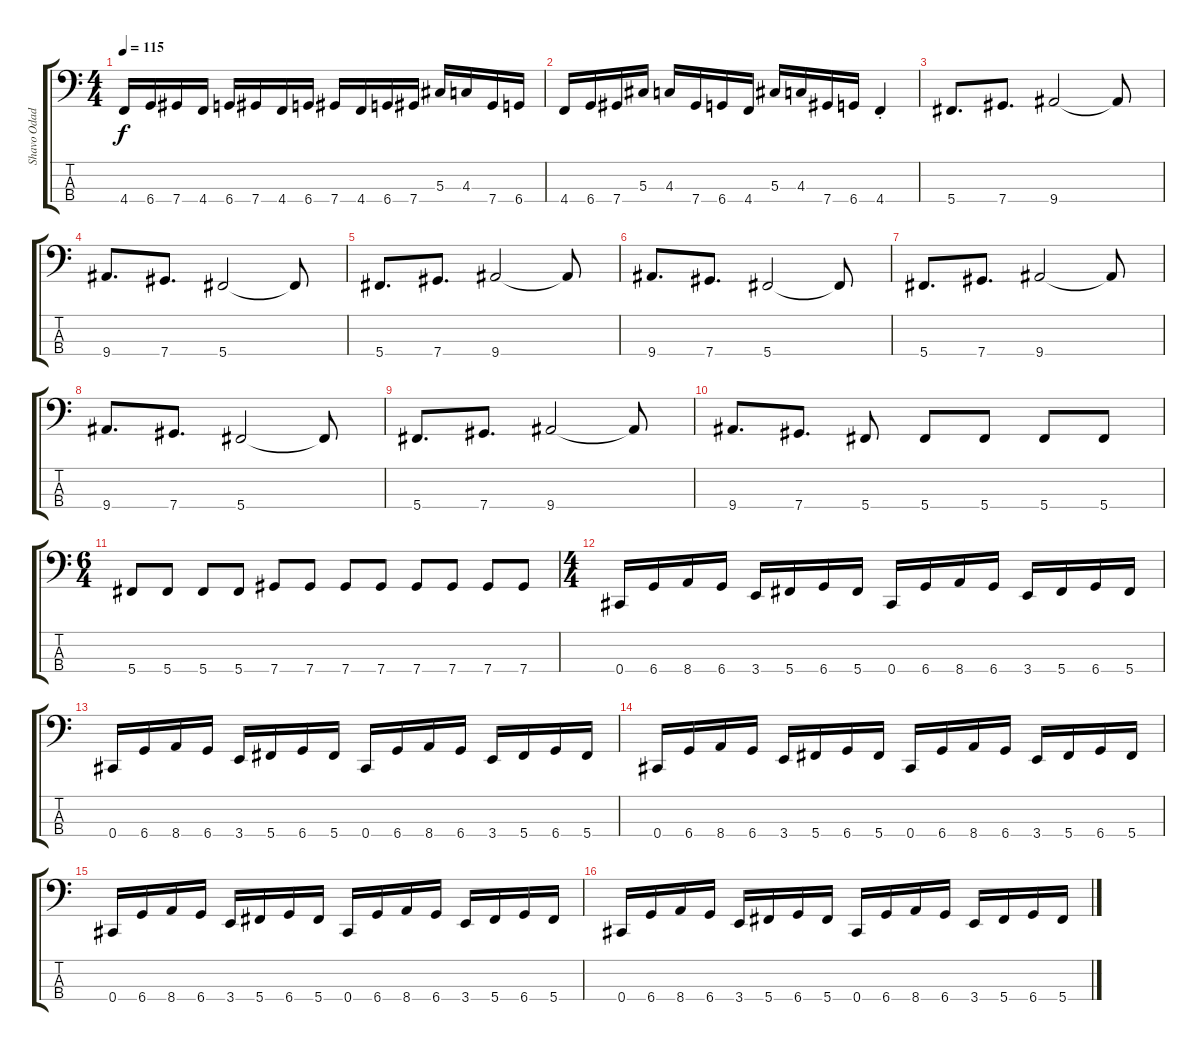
\track ("Shavo Odadjian (Bass)" "Shavo Odad") {instrument electricbassfinger}
\staff {score tabs}
\tuning (Gb2 Db2 Ab1 Db1) {hide}
\ts (4 4)
\tempo 115
\clef f4
\ks c
4.4.16{dy f} 6.4.16 7.4.16 4.4.16 6.4.16 7.4.16 4.4.16 6.4.16 7.4.16 4.4.16 6.4.16 7.4.16 5.3.16 4.3.16 7.4.16 6.4.16 |
4.4.16 6.4.16 7.4.16 5.3.16 4.3.16 7.4.16 6.4.16 4.4.16 5.3.16 4.3.16 7.4.16 6.4.16 4.4{st}.4 |
5.4.8{d} 7.4.8{d} 9.4.2 9.4{t}.8 |
9.4.8{d} 7.4.8{d} 5.4.2 5.4{t}.8 |
5.4.8{d} 7.4.8{d} 9.4.2 9.4{t}.8 |
9.4.8{d} 7.4.8{d} 5.4.2 5.4{t}.8 |
5.4.8{d} 7.4.8{d} 9.4.2 9.4{t}.8 |
9.4.8{d} 7.4.8{d} 5.4.2 5.4{t}.8 |
5.4.8{d} 7.4.8{d} 9.4.2 9.4{t}.8 |
9.4.8{d} 7.4.8{d} 5.4.8 5.4.8 5.4.8 5.4.8 5.4.8 |
\ts (6 4)
5.4.8 5.4.8 5.4.8 5.4.8 7.4.8 7.4.8 7.4.8 7.4.8 7.4.8 7.4.8 7.4.8 7.4.8 |
\ts (4 4)
0.4.16 6.4.16 8.4.16 6.4.16 3.4.16 5.4.16 6.4.16 5.4.16 0.4.16 6.4.16 8.4.16 6.4.16 3.4.16 5.4.16 6.4.16 5.4.16 |
0.4.16 6.4.16 8.4.16 6.4.16 3.4.16 5.4.16 6.4.16 5.4.16 0.4.16 6.4.16 8.4.16 6.4.16 3.4.16 5.4.16 6.4.16 5.4.16 |
0.4.16 6.4.16 8.4.16 6.4.16 3.4.16 5.4.16 6.4.16 5.4.16 0.4.16 6.4.16 8.4.16 6.4.16 3.4.16 5.4.16 6.4.16 5.4.16 |
0.4.16 6.4.16 8.4.16 6.4.16 3.4.16 5.4.16 6.4.16 5.4.16 0.4.16 6.4.16 8.4.16 6.4.16 3.4.16 5.4.16 6.4.16 5.4.16 |
0.4.16 6.4.16 8.4.16 6.4.16 3.4.16 5.4.16 6.4.16 5.4.16 0.4.16 6.4.16 8.4.16 6.4.16 3.4.16 5.4.16 6.4.16 5.4.16
